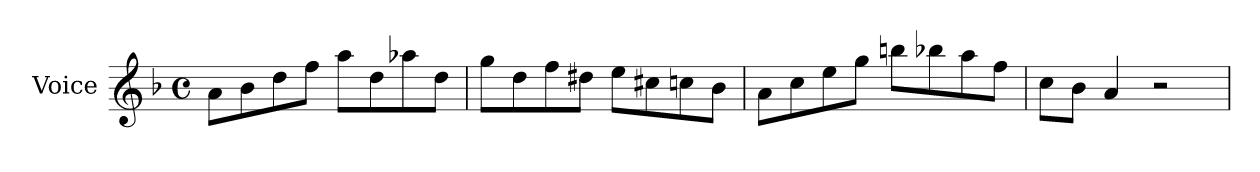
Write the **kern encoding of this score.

**kern
*part1
*staff1
*I"Voice
*I'Voice
*clefG2
*k[b-]
*M4/4
*met(c)
=1
8a\L
8b-\
8dd\
8ff\J
8aa\L
8dd\
8aa-X\
8dd\J
=2
8gg\L
8dd\
8ff\
8dd#X\J
8ee\L
8cc#X\
8ccn\
8b-\J
=3
8a\L
8cc\
8ee\
8gg\J
8bbn\L
8bb-X\
8aa\
8ff\J
=4
8cc\L
8b-\J
4a/
2rcc
=
*-
